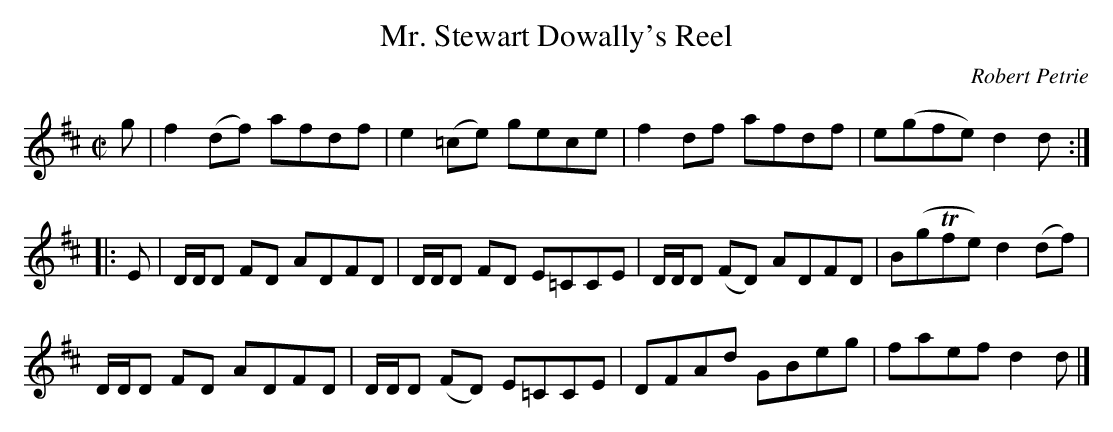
X:1
T:Mr. Stewart Dowally's Reel
C:Robert Petrie
L:1/8
M:C|
K:D
  g|f2   (df) afdf|e2   (=ce) gece |f2 df      afdf|e(gfe)  d2d  :|
|:E|D/D/D FD  ADFD|D/D/D  FD  E=CCE|D/D/D (FD) ADFD|B(gTfe) d2(df)|
    D/D/D FD  ADFD|D/D/D (FD) E=CCE|DFAd       GBeg|faef    d2d  |]
